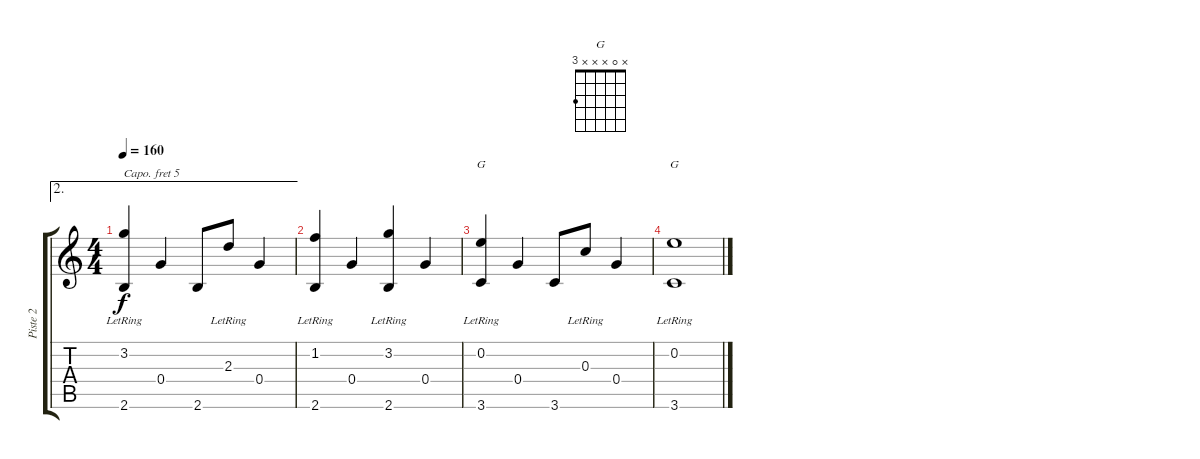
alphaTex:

\track ("Piste 2" "Piste 2") {instrument acousticguitarsteel}
\staff {score tabs}
\capo 5
\tuning (E4 B3 G3 D3 A2 E2) {hide}
\chord ("G" x 0 0 0 x 3)
\chord ("G" x 0 x x x 3)
\ae 2
\ts (4 4)
\tempo 160
\clef g2
\ks c
(3.2{lr} 2.6).4{dy f} 0.4.4 2.6.8 2.3{lr}.8 0.4.4 |
(1.2{lr} 2.6).4 0.4.4 (3.2{lr} 2.6).4 0.4.4 |
(0.2{lr} 3.6).4{ch "G"} 0.4.4 3.6.8 0.3{lr}.8 0.4.4 |
(0.2{lr} 3.6).1{ch "G"}
